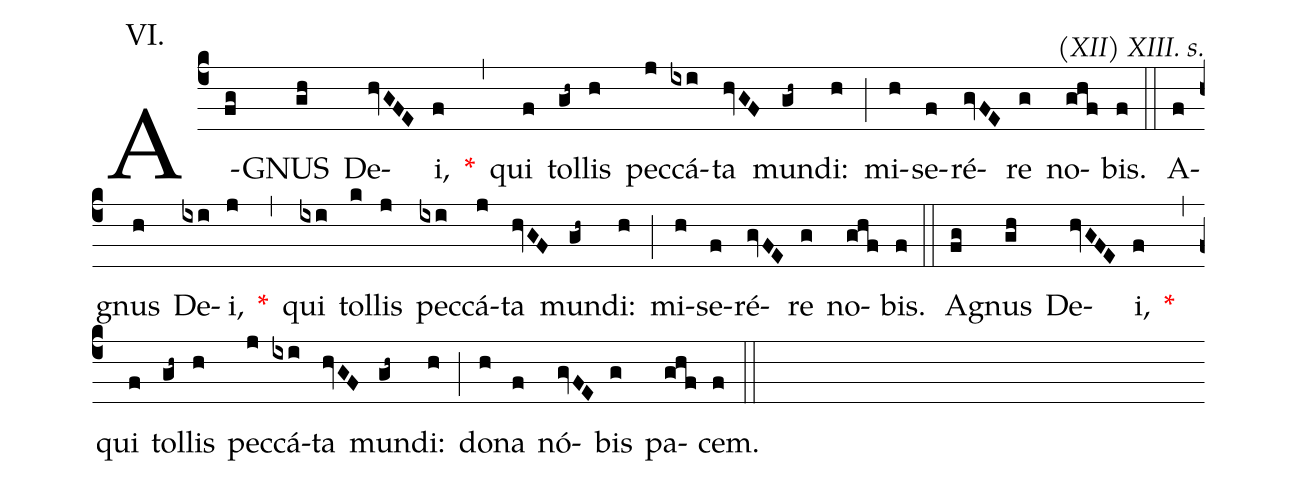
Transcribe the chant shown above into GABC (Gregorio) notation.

annotation:VI.;
commentary:(XII) XIII. s.;
office-part:Kyriale;
%%
(c4) A(fg)GNUS(gh) De(hvGFE)i,(f) <v>\red{*}</v>(,) qui(f) tol(gh~)lis(h) pec(j)cá(ixi)ta(hvGF) mun(gh~)di:(h) (;) mi(h)se(f)ré(gvFE)re(g) no(ghf)bis.(f) (::)
A(f)gnus(h) De(ixi)i,(j) <v>\red{*}</v>(,) qui(ixi) tol(k)lis(j) pec(ixi)cá(j)ta(hvGF) mun(gh~)di:(h) (;) mi(h)se(f)ré(gvFE)re(g) no(ghf)bis.(f) (::)
A(fg)gnus(gh) De(hvGFE)i,(f) <v>\red{*}</v>(,) qui(f) tol(gh~)lis(h) pec(j)cá(ixi)ta(hvGF) mun(gh~)di:(h) (;) do(h)na(f) nó(gvFE)bis(g) pa(ghf)cem.(f) (::)
